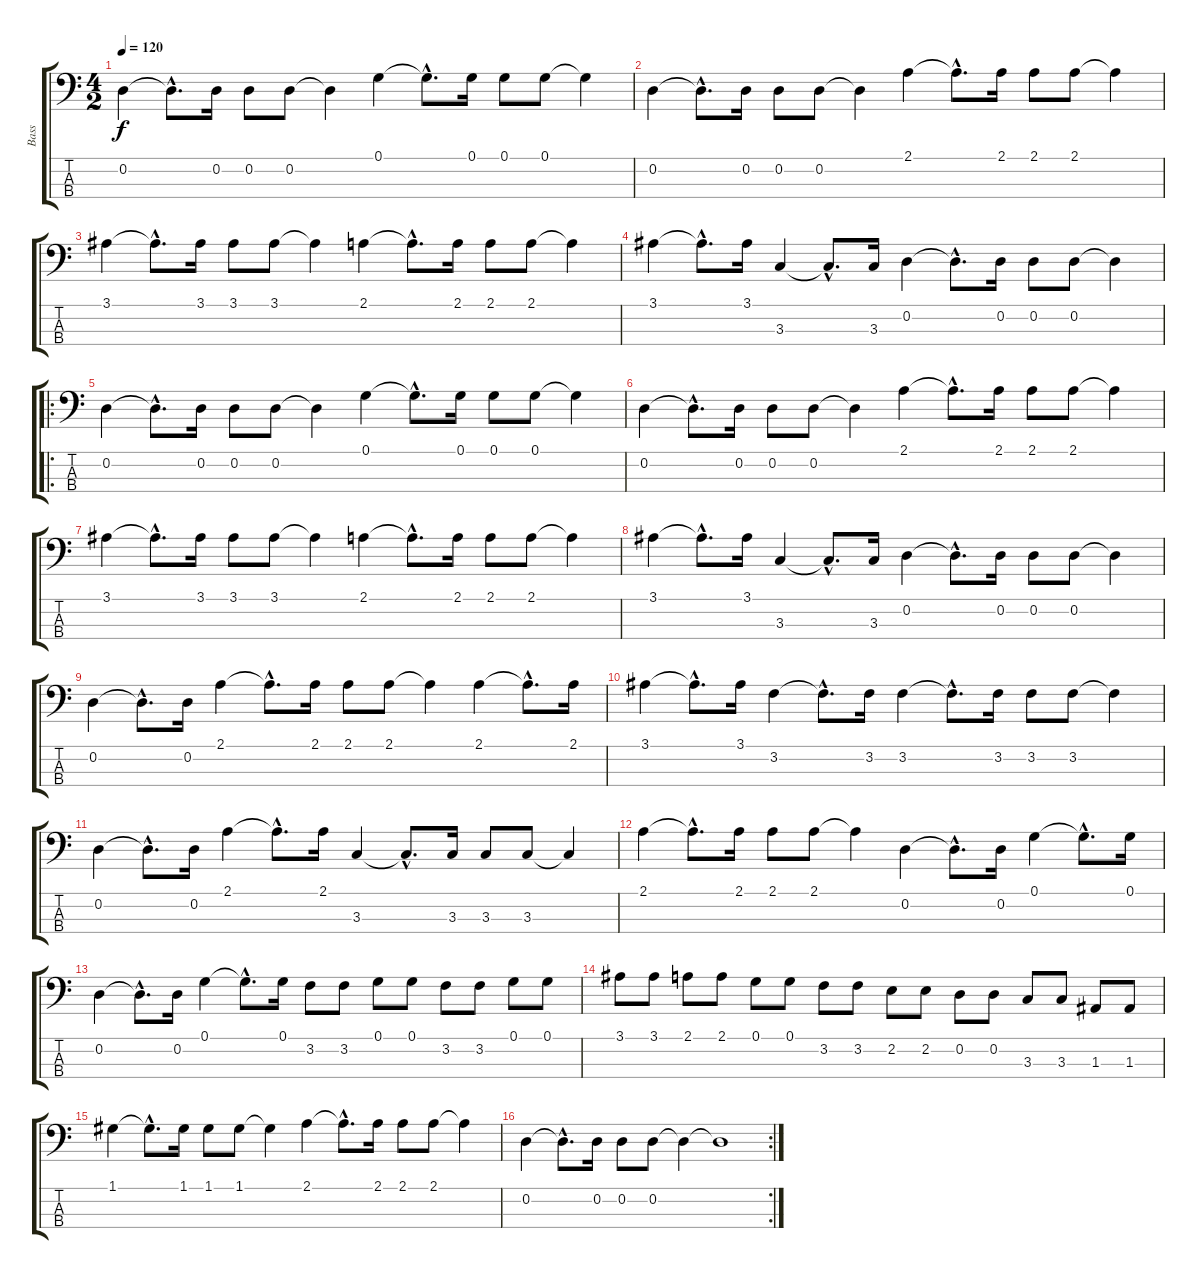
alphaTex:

\track ("Bass" "Bass") {instrument acousticbass}
\staff {score tabs}
\tuning (G2 D2 A1 E1) {hide}
\ts (4 2)
\tempo 120
\clef f4
\ks c
0.2.4{dy f instrument acousticbass} 0.2{hac t}.8{d} 0.2.16 0.2.8 0.2.8 0.2{t}.4 0.1.4 0.1{hac t}.8{d} 0.1.16 0.1.8 0.1.8 0.1{t}.4 |
0.2.4 0.2{hac t}.8{d} 0.2.16 0.2.8 0.2.8 0.2{t}.4 2.1.4 2.1{hac t}.8{d} 2.1.16 2.1.8 2.1.8 2.1{t}.4 |
3.1.4 3.1{hac t}.8{d} 3.1.16 3.1.8 3.1.8 3.1{t}.4 2.1.4 2.1{hac t}.8{d} 2.1.16 2.1.8 2.1.8 2.1{t}.4 |
3.1.4 3.1{hac t}.8{d} 3.1.16 3.3.4 3.3{hac t}.8{d} 3.3.16 0.2.4 0.2{hac t}.8{d} 0.2.16 0.2.8 0.2.8 0.2{t}.4 |
\ro
0.2.4 0.2{hac t}.8{d} 0.2.16 0.2.8 0.2.8 0.2{t}.4 0.1.4 0.1{hac t}.8{d} 0.1.16 0.1.8 0.1.8 0.1{t}.4 |
0.2.4 0.2{hac t}.8{d} 0.2.16 0.2.8 0.2.8 0.2{t}.4 2.1.4 2.1{hac t}.8{d} 2.1.16 2.1.8 2.1.8 2.1{t}.4 |
3.1.4 3.1{hac t}.8{d} 3.1.16 3.1.8 3.1.8 3.1{t}.4 2.1.4 2.1{hac t}.8{d} 2.1.16 2.1.8 2.1.8 2.1{t}.4 |
3.1.4 3.1{hac t}.8{d} 3.1.16 3.3.4 3.3{hac t}.8{d} 3.3.16 0.2.4 0.2{hac t}.8{d} 0.2.16 0.2.8 0.2.8 0.2{t}.4 |
0.2.4 0.2{hac t}.8{d} 0.2.16 2.1.4 2.1{hac t}.8{d} 2.1.16 2.1.8 2.1.8 2.1{t}.4 2.1.4 2.1{hac t}.8{d} 2.1.16 |
3.1.4 3.1{hac t}.8{d} 3.1.16 3.2.4 3.2{hac t}.8{d} 3.2.16 3.2.4 3.2{hac t}.8{d} 3.2.16 3.2.8 3.2.8 3.2{t}.4 |
0.2.4 0.2{hac t}.8{d} 0.2.16 2.1.4 2.1{hac t}.8{d} 2.1.16 3.3.4 3.3{hac t}.8{d} 3.3.16 3.3.8 3.3.8 3.3{t}.4 |
2.1.4 2.1{hac t}.8{d} 2.1.16 2.1.8 2.1.8 2.1{t}.4 0.2.4 0.2{hac t}.8{d} 0.2.16 0.1.4 0.1{hac t}.8{d} 0.1.16 |
0.2.4 0.2{hac t}.8{d} 0.2.16 0.1.4 0.1{hac t}.8{d} 0.1.16 3.2.8 3.2.8 0.1.8 0.1.8 3.2.8 3.2.8 0.1.8 0.1.8 |
3.1.8 3.1.8 2.1.8 2.1.8 0.1.8 0.1.8 3.2.8 3.2.8 2.2.8 2.2.8 0.2.8 0.2.8 3.3.8 3.3.8 1.3.8 1.3.8 |
1.1.4 1.1{hac t}.8{d} 1.1.16 1.1.8 1.1.8 1.1{t}.4 2.1.4 2.1{hac t}.8{d} 2.1.16 2.1.8 2.1.8 2.1{t}.4 |
\rc 2
0.2.4 0.2{hac t}.8{d} 0.2.16 0.2.8 0.2.8 0.2{t}.4 0.2{t}.1
